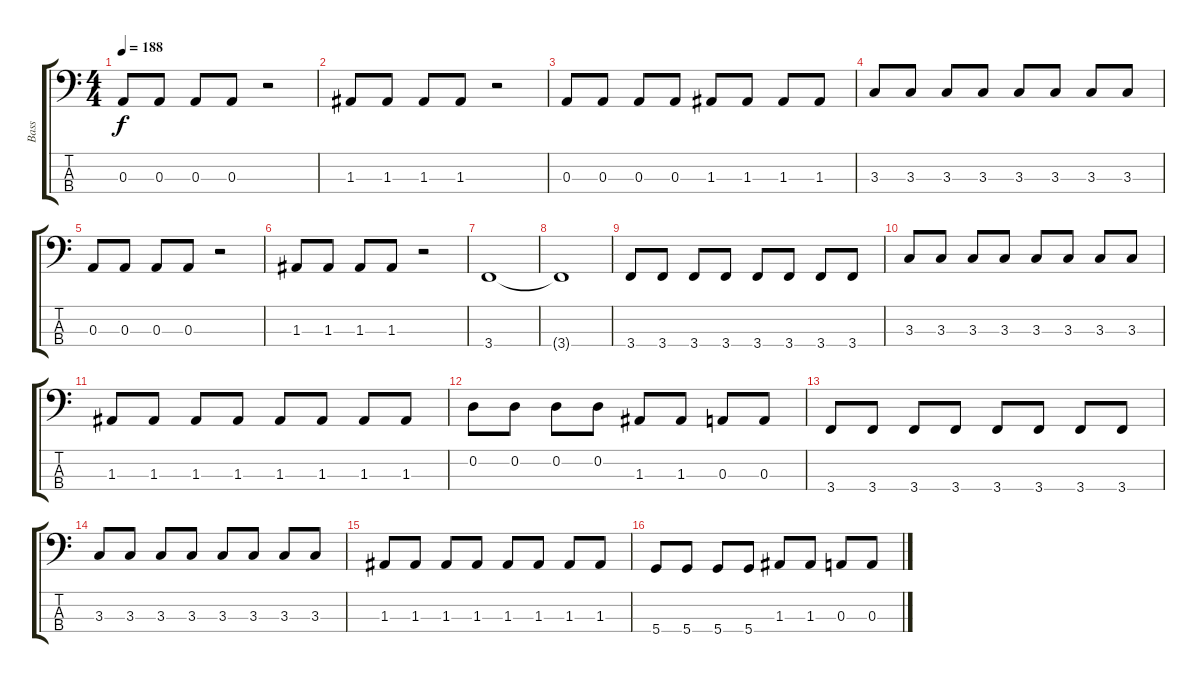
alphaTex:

\track ("Bass" "Bass") {instrument electricbassfinger}
\staff {score tabs}
\tuning (G2 D2 A1 D1) {hide}
\ts (4 4)
\tempo 188
\clef f4
\ks c
0.3.8{dy f} 0.3.8 0.3.8 0.3.8 r.2 |
1.3.8 1.3.8 1.3.8 1.3.8 r.2 |
0.3.8 0.3.8 0.3.8 0.3.8 1.3.8 1.3.8 1.3.8 1.3.8 |
3.3.8 3.3.8 3.3.8 3.3.8 3.3.8 3.3.8 3.3.8 3.3.8 |
0.3.8 0.3.8 0.3.8 0.3.8 r.2 |
1.3.8 1.3.8 1.3.8 1.3.8 r.2 |
3.4.1 |
3.4{t}.1 |
3.4.8 3.4.8 3.4.8 3.4.8 3.4.8 3.4.8 3.4.8 3.4.8 |
3.3.8 3.3.8 3.3.8 3.3.8 3.3.8 3.3.8 3.3.8 3.3.8 |
1.3.8 1.3.8 1.3.8 1.3.8 1.3.8 1.3.8 1.3.8 1.3.8 |
0.2.8 0.2.8 0.2.8 0.2.8 1.3.8 1.3.8 0.3.8 0.3.8 |
3.4.8 3.4.8 3.4.8 3.4.8 3.4.8 3.4.8 3.4.8 3.4.8 |
3.3.8 3.3.8 3.3.8 3.3.8 3.3.8 3.3.8 3.3.8 3.3.8 |
1.3.8 1.3.8 1.3.8 1.3.8 1.3.8 1.3.8 1.3.8 1.3.8 |
5.4.8 5.4.8 5.4.8 5.4.8 1.3.8 1.3.8 0.3.8 0.3.8
